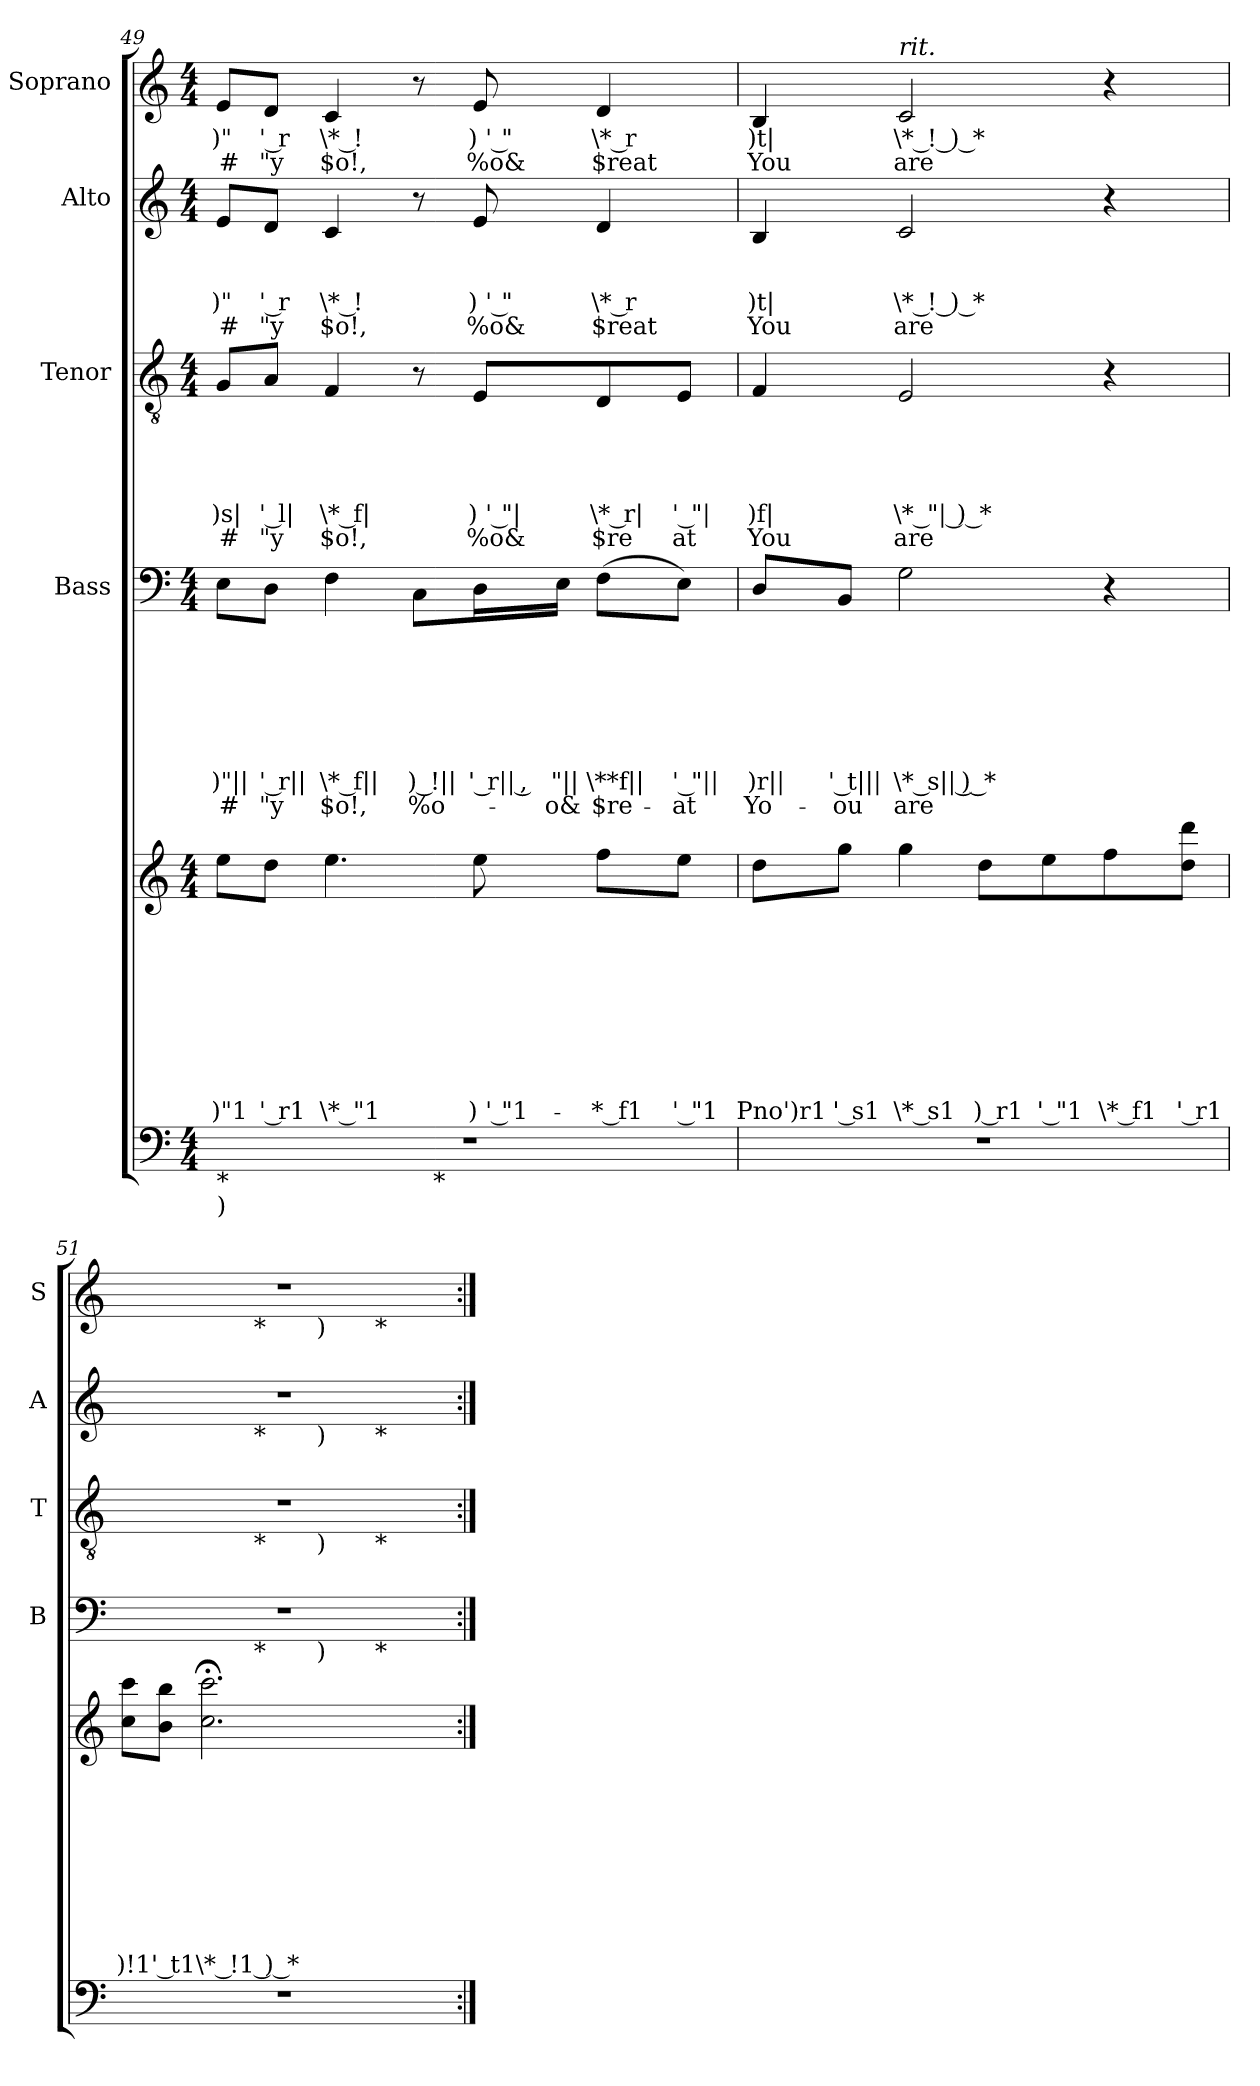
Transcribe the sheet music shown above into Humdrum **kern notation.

**kern	**kern	**text	**text	**text	**text	**text	**text	**text	**text	**text	**kern	**text	**text	**text	**text	**text	**text	**text	**text	**kern	**text	**text	**text	**text	**text	**text	**kern	**text	**text	**text	**text	**kern	**text	**text
*part5	*part5	*part5	*part5	*part5	*part5	*part5	*part5	*part5	*part5	*part5	*part4	*part4	*part4	*part4	*part4	*part4	*part4	*part4	*part4	*part3	*part3	*part3	*part3	*part3	*part3	*part3	*part2	*part2	*part2	*part2	*part2	*part1	*part1	*part1
*staff6	*staff5	*staff5	*staff5	*staff5	*staff5	*staff5	*staff5	*staff5	*staff5	*staff5	*staff4	*staff4	*staff4	*staff4	*staff4	*staff4	*staff4	*staff4	*staff4	*staff3	*staff3	*staff3	*staff3	*staff3	*staff3	*staff3	*staff2	*staff2	*staff2	*staff2	*staff2	*staff1	*staff1	*staff1
*	*	*	*	*	*	*	*	*	*	*	*I"Bass	*	*	*	*	*	*	*	*	*I"Tenor	*	*	*	*	*	*	*I"Alto	*	*	*	*	*I"Soprano	*	*
*	*	*	*	*	*	*	*	*	*	*	*I'B	*	*	*	*	*	*	*	*	*I'T	*	*	*	*	*	*	*I'A	*	*	*	*	*I'S	*	*
*clefF4	*clefG2	*	*	*	*	*	*	*	*	*	*clefF4	*	*	*	*	*	*	*	*	*clefGv2	*	*	*	*	*	*	*clefG2	*	*	*	*	*clefG2	*	*
*k[]	*k[]	*	*	*	*	*	*	*	*	*	*k[]	*	*	*	*	*	*	*	*	*k[]	*	*	*	*	*	*	*k[]	*	*	*	*	*k[]	*	*
*C:	*C:	*	*	*	*	*	*	*	*	*	*C:	*	*	*	*	*	*	*	*	*C:	*	*	*	*	*	*	*C:	*	*	*	*	*C:	*	*
*M4/4	*M4/4	*	*	*	*	*	*	*	*	*	*M4/4	*	*	*	*	*	*	*	*	*M4/4	*	*	*	*	*	*	*M4/4	*	*	*	*	*M4/4	*	*
=49	=49	=49	=49	=49	=49	=49	=49	=49	=49	=49	=49	=49	=49	=49	=49	=49	=49	=49	=49	=49	=49	=49	=49	=49	=49	=49	=49	=49	=49	=49	=49	=49	=49	=49
*^	*	*	*	*	*	*	*	*	*	*	*	*	*	*	*	*	*	*	*	*	*	*	*	*	*	*	*	*	*	*	*	*	*	*
!LO:TX:b:t=*	!	!	!	!	!	!	!	!	!	!	!	!	!	!	!	!	!	!	!	!	!	!	!	!	!	!	!	!	!	!	!	!	!	!	!
!LO:TX:b:t=)	!	!	!	!	!	!	!	!	!	!	!	!	!	!	!	!	!	!	!	!	!	!	!	!	!	!	!	!	!	!	!	!	!	!	!
!	!	!	!	!	!	!	!	!	!	!	!LO:LY:b:rj	!	!	!	!	!	!	!	!LO:LY:b:rj	!LO:LY:b:rj	!	!	!	!	!	!LO:LY:b:rj	!LO:LY:b:rj	!	!	!	!LO:LY:b:rj	!LO:LY:b:rj	!	!LO:LY:b:rj	!LO:LY:b:rj
*	*^	*^	*	*	*	*	*	*	*	*	*	*	*	*	*	*	*	*	*	*	*	*	*	*	*	*	*	*	*	*	*	*	*	*	*
4ryy	1r	2ryy	8ee\L	8..ryy	.	.	.	.	.	.	.	.	)"1	8E\L	.	.	.	.	.	.	-)"||	#	8G/L	.	.	.	.	)s|	#	8e/L	.	.	)"	#	8e/L	)"	#
!	!	!	!	!	!	!	!	!	!	!	!	!	!LO:LY:b:rj	!	!	!	!	!	!	!	!LO:LY:b:rj	!LO:LY:b:rj	!	!	!	!	!	!LO:LY:b:rj	!LO:LY:b:rj	!	!	!	!LO:LY:b:rj	!LO:LY:b:rj	!	!LO:LY:b:rj	!LO:LY:b:rj
.	.	.	8dd\J	.	.	.	.	.	.	.	.	.	' r1	8D\J	.	.	.	.	.	.	' r||	"y	8A/J	.	.	.	.	' l|	"y	8d/J	.	.	' r	"y	8d/J	' r	"y
.	.	.	.	2ryy	.	.	.	.	.	.	.	.	.	.	.	.	.	.	.	.	.	.	.	.	.	.	.	.	.	.	.	.	.	.	.	.	.
!	!	!	!	!	!	!	!	!	!	!	!	!	!LO:LY:b:rj	!	!	!	!	!	!	!	!LO:LY:b:rj	!LO:LY:b:rj	!	!	!	!	!	!LO:LY:b:rj	!LO:LY:b:rj	!	!	!	!LO:LY:b:rj	!LO:LY:b:rj	!	!LO:LY:b:rj	!LO:LY:b:rj
32ryy	.	.	4.ee\	.	.	.	.	.	.	.	.	.	\* "1	4F\	.	.	.	.	.	.	\* f||	$o!,	4F/	.	.	.	.	\* f|	$o!,	4c/	.	.	\* !	$o!,	4c/	\* !	$o!,
2ryy	.	.	.	.	.	.	.	.	.	.	.	.	.	.	.	.	.	.	.	.	.	.	.	.	.	.	.	.	.	.	.	.	.	.	.	.	.
!	!	!	!	!	!	!	!	!	!	!	!	!	!	!	!	!	!	!	!	!	!LO:LY:b:rj	!LO:LY:b:rj	!	!	!	!	!	!	!	!	!	!	!	!	!	!	!
.	.	32ryy	.	.	.	.	.	.	.	.	.	.	.	8C\L	.	.	.	.	.	.	) !||	%o-	8r	.	.	.	.	.	.	8r	.	.	.	.	8r	.	.
!	!	!LO:TX:b:t=*	!	!	!	!	!	!	!	!	!	!	!	!	!	!	!	!	!	!	!	!	!	!	!	!	!	!	!	!	!	!	!	!	!	!	!
.	.	4...ryy	.	.	.	.	.	.	.	.	.	.	.	.	.	.	.	.	.	.	.	.	.	.	.	.	.	.	.	.	.	.	.	.	.	.	.
!	!	!	!	!	!	!	!	!	!	!	!	!	!LO:LY:b:rj	!	!	!	!	!	!	!	!LO:LY:b:rj	!	!	!	!	!	!	!LO:LY:b:rj	!LO:LY:b:rj	!	!	!	!LO:LY:b:rj	!LO:LY:b:rj	!	!LO:LY:b:rj	!LO:LY:b:rj
.	.	.	8ee\	.	.	.	.	.	.	.	.	.	) ' "1-	16D\L	.	.	.	.	.	.	' r|| ,	.	8E/L	.	.	.	.	) ' "|	%o&	8e/	.	.	) ' "	%o&	8e/	) ' "	%o&
!	!	!	!	!	!	!	!	!	!	!	!	!	!	!	!	!	!	!	!	!	!LO:LY:b	!LO:LY:b	!	!	!	!	!	!	!	!	!	!	!	!	!	!	!
.	.	.	.	.	.	.	.	.	.	.	.	.	.	16E\JJ	.	.	.	.	.	.	"||	-o&	.	.	.	.	.	.	.	.	.	.	.	.	.	.	.
.	.	.	.	4ryy	.	.	.	.	.	.	.	.	.	.	.	.	.	.	.	.	.	.	.	.	.	.	.	.	.	.	.	.	.	.	.	.	.
!	!	!	!	!	!	!	!	!	!	!	!	!	!LO:LY:b:rj	!	!	!	!	!	!	!	!LO:LY:b:rj	!LO:LY:b:rj	!	!	!	!	!	!LO:LY:b:rj	!LO:LY:b:rj	!	!	!	!LO:LY:b:rj	!LO:LY:b:rj	!	!LO:LY:b:rj	!LO:LY:b:rj
.	.	.	8ff\L	.	.	.	.	.	.	.	.	.	-* f1	(>8F\L	.	.	.	.	.	.	\**­f||	$re-	8D/	.	.	.	.	\* r|	$re	4d/	.	.	\* r	$reat	4d/	\* r	$reat
8..ryy	.	.	.	.	.	.	.	.	.	.	.	.	.	.	.	.	.	.	.	.	.	.	.	.	.	.	.	.	.	.	.	.	.	.	.	.	.
!	!	!	!	!	!	!	!	!	!	!	!	!	!LO:LY:b:rj	!	!	!	!	!	!	!	!LO:LY:b:rj	!LO:LY:b:rj	!	!	!	!	!	!LO:LY:b:rj	!LO:LY:b:rj	!	!	!	!	!	!	!	!
.	.	.	8ee\J	.	.	.	.	.	.	.	.	.	' "1	8E\J)	.	.	.	.	.	.	' "||	-at	8E/J	.	.	.	.	' "|	at	.	.	.	.	.	.	.	.
.	.	.	.	32ryy	.	.	.	.	.	.	.	.	.	.	.	.	.	.	.	.	.	.	.	.	.	.	.	.	.	.	.	.	.	.	.	.	.
!!LO:LB:g=z
=50	=50	=50	=50	=50	=50	=50	=50	=50	=50	=50	=50	=50	=50	=50	=50	=50	=50	=50	=50	=50	=50	=50	=50	=50	=50	=50	=50	=50	=50	=50	=50	=50	=50	=50	=50	=50	=50
!	!	!	!	!	!	!	!	!	!	!	!	!	!LO:LY:b:rj	!	!	!	!	!	!	!	!LO:LY:b:rj	!LO:LY:b:rj	!	!	!	!	!	!LO:LY:b:rj	!LO:LY:b:rj	!	!	!	!LO:LY:b:rj	!LO:LY:b:rj	!	!LO:LY:b:rj	!LO:LY:b:rj
*v	*v	*v	*	*	*	*	*	*	*	*	*	*	*	*	*	*	*	*	*	*	*	*	*	*	*	*	*	*	*	*	*	*	*	*	*	*	*
*	*v	*v	*	*	*	*	*	*	*	*	*	*	*	*	*	*	*	*	*	*	*	*	*	*	*	*	*	*	*	*	*	*	*	*	*
1r	8dd\L	.	.	.	.	.	.	.	.	Pno')r1	8D/L	.	.	.	.	.	.	)r||	Yo-	4F/	.	.	.	.	)f|	You	4B/	.	.	)t|	You	4B/	)t|	You
!	!	!	!	!	!	!	!	!	!	!LO:LY:b:rj	!	!	!	!	!	!	!	!LO:LY:b:rj	!LO:LY:b:rj	!	!	!	!	!	!	!	!	!	!	!	!	!	!	!
.	8gg\J	.	.	.	.	.	.	.	.	' s1	8BB/J	.	.	.	.	.	.	' t|||	-ou	.	.	.	.	.	.	.	.	.	.	.	.	.	.	.
!	!	!	!	!	!	!	!	!	!	!	!	!	!	!	!	!	!	!	!	!	!	!	!	!	!	!	!	!	!	!	!	!LO:TX:a:i:t=rit.	!	!
!	!	!	!	!	!	!	!	!	!	!LO:LY:b:rj	!	!	!	!	!	!	!	!LO:LY:b:rj	!LO:LY:b:rj	!	!	!	!	!	!LO:LY:b:rj	!LO:LY:b:rj	!	!	!	!LO:LY:b:rj	!LO:LY:b:rj	!	!LO:LY:b:rj	!LO:LY:b:rj
.	4gg\	.	.	.	.	.	.	.	.	\* s1	2G\	.	.	.	.	.	.	\* s|| ) *-	are	2E/	.	.	.	.	\* "| ) *-	are	2c/	.	.	\* ! ) *-	are	2c/	\* ! ) *-	are
!	!	!	!	!	!	!	!	!	!	!LO:LY:b:rj	!	!	!	!	!	!	!	!	!	!	!	!	!	!	!	!	!	!	!	!	!	!	!	!
.	8dd\L	.	.	.	.	.	.	.	.	) r1	.	.	.	.	.	.	.	.	.	.	.	.	.	.	.	.	.	.	.	.	.	.	.	.
!	!	!	!	!	!	!	!	!	!	!LO:LY:b:rj	!	!	!	!	!	!	!	!	!	!	!	!	!	!	!	!	!	!	!	!	!	!	!	!
.	8ee\	.	.	.	.	.	.	.	.	' "1	.	.	.	.	.	.	.	.	.	.	.	.	.	.	.	.	.	.	.	.	.	.	.	.
!	!	!	!	!	!	!	!	!	!	!LO:LY:b:rj	!	!	!	!	!	!	!	!	!	!	!	!	!	!	!	!	!	!	!	!	!	!	!	!
.	8ff\	.	.	.	.	.	.	.	.	\* f1	4r	.	.	.	.	.	.	.	.	4r	.	.	.	.	.	.	4r	.	.	.	.	4r	.	.
!	!	!	!	!	!	!	!	!	!	!LO:LY:b:rj	!	!	!	!	!	!	!	!	!	!	!	!	!	!	!	!	!	!	!	!	!	!	!	!
.	8dd\ 8ddd\J	.	.	.	.	.	.	.	.	' r1	.	.	.	.	.	.	.	.	.	.	.	.	.	.	.	.	.	.	.	.	.	.	.	.
=51	=51	=51	=51	=51	=51	=51	=51	=51	=51	=51	=51	=51	=51	=51	=51	=51	=51	=51	=51	=51	=51	=51	=51	=51	=51	=51	=51	=51	=51	=51	=51	=51	=51	=51
!	!	!	!	!	!	!	!	!	!	!LO:LY:b:rj	!	!	!	!	!	!	!	!	!	!	!	!	!	!	!	!	!	!	!	!	!	!	!	!
*	*	*	*	*	*	*	*	*	*	*	*^	*	*	*	*	*	*	*	*	*^	*	*	*	*	*	*	*^	*	*	*	*	*^	*	*
*	*	*	*	*	*	*	*	*	*	*	*	*^	*	*	*	*	*	*	*	*	*	*^	*	*	*	*	*	*	*	*^	*	*	*	*	*	*^	*	*
*	*	*	*	*	*	*	*	*	*	*	*	*	*^	*	*	*	*	*	*	*	*	*	*	*^	*	*	*	*	*	*	*	*	*^	*	*	*	*	*	*	*^	*	*
1r	8cc\ 8ccc\L	.	.	.	.	.	.	.	.	)!1	1r	4ryy	2ryy	2ryy	.	.	.	.	.	.	.	.	1r	4ryy	2ryy	2ryy	.	.	.	.	.	.	1r	4ryy	2ryy	2ryy	.	.	.	.	1r	4ryy	2ryy	2ryy	.	.
!	!	!	!	!	!	!	!	!	!	!LO:LY:b:rj	!	!	!	!	!	!	!	!	!	!	!	!	!	!	!	!	!	!	!	!	!	!	!	!	!	!	!	!	!	!	!	!	!	!	!	!
.	8b\ 8bb\J	.	.	.	.	.	.	.	.	' t1	.	.	.	.	.	.	.	.	.	.	.	.	.	.	.	.	.	.	.	.	.	.	.	.	.	.	.	.	.	.	.	.	.	.	.	.
!	!	!	!	!	!	!	!	!	!	!LO:LY:b:rj	!	!	!	!	!	!	!	!	!	!	!	!	!	!	!	!	!	!	!	!	!	!	!	!	!	!	!	!	!	!	!	!	!	!	!	!
.	2.cc\;< 2.ccc\;<	.	.	.	.	.	.	.	.	\* !1 ) *-	.	8ryy	.	.	.	.	.	.	.	.	.	.	.	8ryy	.	.	.	.	.	.	.	.	.	8ryy	.	.	.	.	.	.	.	8ryy	.	.	.	.
.	.	.	.	.	.	.	.	.	.	.	.	32ryy	.	.	.	.	.	.	.	.	.	.	.	32ryy	.	.	.	.	.	.	.	.	.	32ryy	.	.	.	.	.	.	.	32ryy	.	.	.	.
!	!	!	!	!	!	!	!	!	!	!	!	!	!	!	!	!	!	!	!	!	!	!	!	!	!	!	!	!	!	!	!	!	!	!	!	!	!	!	!	!	!	!LO:TX:b:t=*	!	!	!	!
!	!	!	!	!	!	!	!	!	!	!	!	!	!	!	!	!	!	!	!	!	!	!	!	!	!	!	!	!	!	!	!	!	!	!LO:TX:b:t=*	!	!	!	!	!	!	!	!	!	!	!	!
!	!	!	!	!	!	!	!	!	!	!	!	!	!	!	!	!	!	!	!	!	!	!	!	!LO:TX:b:t=*	!	!	!	!	!	!	!	!	!	!	!	!	!	!	!	!	!	!	!	!	!	!
!	!	!	!	!	!	!	!	!	!	!	!	!LO:TX:b:t=*	!	!	!	!	!	!	!	!	!	!	!	!	!	!	!	!	!	!	!	!	!	!	!	!	!	!	!	!	!	!	!	!	!	!
.	.	.	.	.	.	.	.	.	.	.	.	2ryy	.	.	.	.	.	.	.	.	.	.	.	2ryy	.	.	.	.	.	.	.	.	.	2ryy	.	.	.	.	.	.	.	2ryy	.	.	.	.
.	.	.	.	.	.	.	.	.	.	.	.	.	16.ryy	4ryy	.	.	.	.	.	.	.	.	.	.	16.ryy	4ryy	.	.	.	.	.	.	.	.	16.ryy	4ryy	.	.	.	.	.	.	16.ryy	4ryy	.	.
!	!	!	!	!	!	!	!	!	!	!	!	!	!	!	!	!	!	!	!	!	!	!	!	!	!	!	!	!	!	!	!	!	!	!	!	!	!	!	!	!	!	!	!LO:TX:b:t=)	!	!	!
!	!	!	!	!	!	!	!	!	!	!	!	!	!	!	!	!	!	!	!	!	!	!	!	!	!	!	!	!	!	!	!	!	!	!	!LO:TX:b:t=)	!	!	!	!	!	!	!	!	!	!	!
!	!	!	!	!	!	!	!	!	!	!	!	!	!	!	!	!	!	!	!	!	!	!	!	!	!LO:TX:b:t=)	!	!	!	!	!	!	!	!	!	!	!	!	!	!	!	!	!	!	!	!	!
!	!	!	!	!	!	!	!	!	!	!	!	!	!LO:TX:b:t=)	!	!	!	!	!	!	!	!	!	!	!	!	!	!	!	!	!	!	!	!	!	!	!	!	!	!	!	!	!	!	!	!	!
.	.	.	.	.	.	.	.	.	.	.	.	.	4ryy	.	.	.	.	.	.	.	.	.	.	.	4ryy	.	.	.	.	.	.	.	.	.	4ryy	.	.	.	.	.	.	.	4ryy	.	.	.
.	.	.	.	.	.	.	.	.	.	.	.	.	.	32ryy	.	.	.	.	.	.	.	.	.	.	.	32ryy	.	.	.	.	.	.	.	.	.	32ryy	.	.	.	.	.	.	.	32ryy	.	.
!	!	!	!	!	!	!	!	!	!	!	!	!	!	!	!	!	!	!	!	!	!	!	!	!	!	!	!	!	!	!	!	!	!	!	!	!	!	!	!	!	!	!	!	!LO:TX:b:t=*	!	!
!	!	!	!	!	!	!	!	!	!	!	!	!	!	!	!	!	!	!	!	!	!	!	!	!	!	!	!	!	!	!	!	!	!	!	!	!LO:TX:b:t=*	!	!	!	!	!	!	!	!	!	!
!	!	!	!	!	!	!	!	!	!	!	!	!	!	!	!	!	!	!	!	!	!	!	!	!	!	!LO:TX:b:t=*	!	!	!	!	!	!	!	!	!	!	!	!	!	!	!	!	!	!	!	!
!	!	!	!	!	!	!	!	!	!	!	!	!	!	!LO:TX:b:t=*	!	!	!	!	!	!	!	!	!	!	!	!	!	!	!	!	!	!	!	!	!	!	!	!	!	!	!	!	!	!	!	!
.	.	.	.	.	.	.	.	.	.	.	.	.	.	8..ryy	.	.	.	.	.	.	.	.	.	.	.	8..ryy	.	.	.	.	.	.	.	.	.	8..ryy	.	.	.	.	.	.	.	8..ryy	.	.
.	.	.	.	.	.	.	.	.	.	.	.	.	8ryy	.	.	.	.	.	.	.	.	.	.	.	8ryy	.	.	.	.	.	.	.	.	.	8ryy	.	.	.	.	.	.	.	8ryy	.	.	.
.	.	.	.	.	.	.	.	.	.	.	.	16.ryy	.	.	.	.	.	.	.	.	.	.	.	16.ryy	.	.	.	.	.	.	.	.	.	16.ryy	.	.	.	.	.	.	.	16.ryy	.	.	.	.
.	.	.	.	.	.	.	.	.	.	.	.	.	32ryy	.	.	.	.	.	.	.	.	.	.	.	32ryy	.	.	.	.	.	.	.	.	.	32ryy	.	.	.	.	.	.	.	32ryy	.	.	.
*	*	*	*	*	*	*	*	*	*	*	*v	*v	*v	*v	*	*	*	*	*	*	*	*	*	*	*	*	*	*	*	*	*	*	*v	*v	*v	*v	*	*	*	*	*v	*v	*v	*v	*	*
*	*	*	*	*	*	*	*	*	*	*	*	*	*	*	*	*	*	*	*	*v	*v	*v	*v	*	*	*	*	*	*	*	*	*	*	*	*	*	*
=:|!	=:|!	=:|!	=:|!	=:|!	=:|!	=:|!	=:|!	=:|!	=:|!	=:|!	=:|!	=:|!	=:|!	=:|!	=:|!	=:|!	=:|!	=:|!	=:|!	=:|!	=:|!	=:|!	=:|!	=:|!	=:|!	=:|!	=:|!	=:|!	=:|!	=:|!	=:|!	=:|!	=:|!	=:|!
*-	*-	*-	*-	*-	*-	*-	*-	*-	*-	*-	*-	*-	*-	*-	*-	*-	*-	*-	*-	*-	*-	*-	*-	*-	*-	*-	*-	*-	*-	*-	*-	*-	*-	*-
